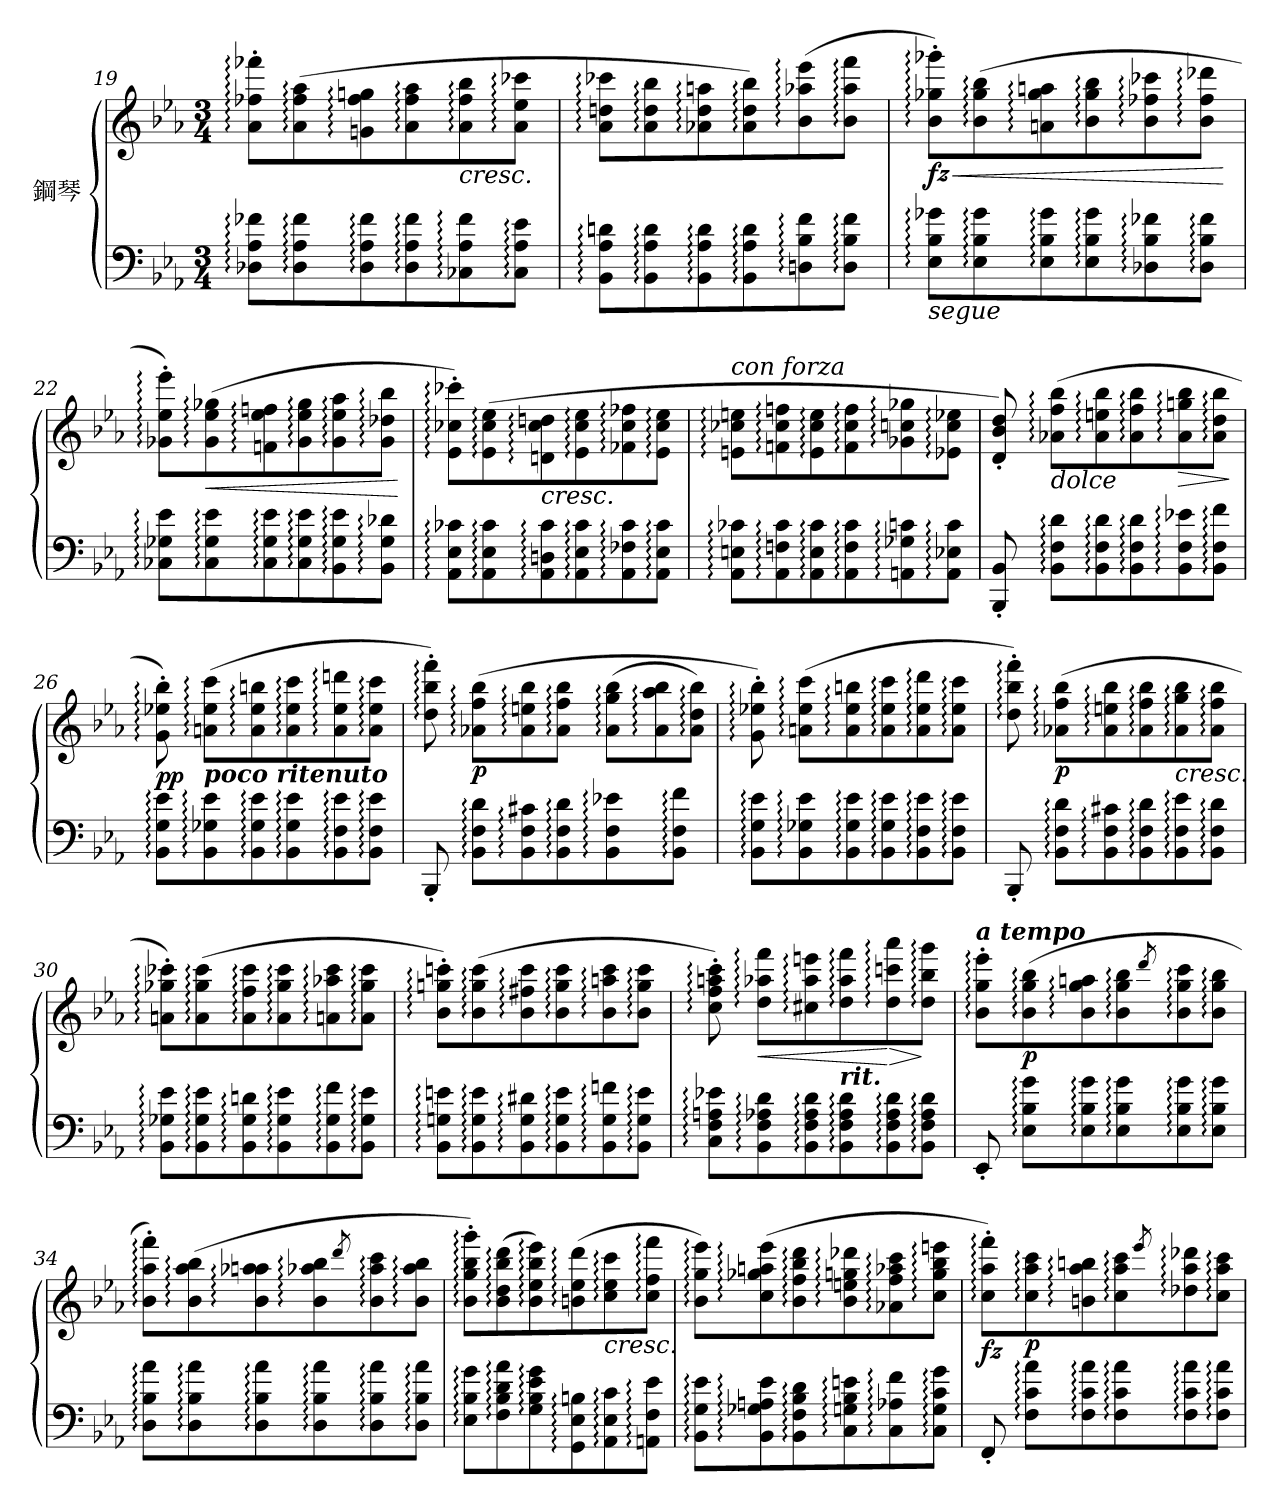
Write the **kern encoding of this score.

**kern	**kern	**dynam
*part1	*part1	*part1
*staff2	*staff1	*staff1/2
*I"鋼琴	*	*
*clefF4	*clefG2	*
*k[b-e-a-]	*k[b-e-a-]	*
*M3/4	*M3/4	*
*MM68	*MM68	*
=19	=19	=19
8D-X\: 8A-\: 8f-X\:L	8a-\:' 8ff-X\:' 8fff-X\:'L	.
*	*MM72	*
8D-\: 8A-\: 8f-\:	(>8a-\: 8ff-\: 8aa-\:	.
*	*MM76	*
8D-\: 8A-\: 8f-\:	8gn\: 8ff-\: 8ggn\:	.
8D-\: 8A-\: 8f-\:	8a-\: 8ff-\: 8aa-\:	.
!	!LO:TX:b:i:t=cresc.	!
8C-X\: 8A-\: 8f-\:	8a-\: 8ff-\: 8bb-\:	.
8C-\: 8A-\: 8e-\:J	8a-\: 8ee-\: 8ccc-X\:J	.
=20	=20	=20
8BB-\: 8A-\: 8dn\:L	8a-\: 8ddn\: 8ccc-X\:L	.
8BB-\: 8A-\: 8d\:	8a-\: 8dd\: 8bb-\:	.
8BB-\: 8A-\: 8d\:	8a-X\: 8dd\: 8aan\:	.
8BB-\: 8A-\: 8d\:	8a-\: 8dd\: 8bb-\:)	.
8Dn\: 8B-\: 8f\:	(>8b-\: 8aa-X\: 8eee-\:	.
*	*MM72	*
8D\: 8B-\: 8f\:J	8b-\: 8aa-\: 8fff\:J	.
=21	=21	=21
*	*MM68	*
!LO:TX:b:i:t=segue	!	!
!	!	!LO:HP:b
!	!	!LO:DY:n=1:b
8E-\: 8B-\: 8g-X\:L	8b-\:' 8gg-X\:' 8ggg-X\:'L)	< fz
*	*MM72	*
8E-\: 8B-\: 8g-\:	(>8b-\: 8gg-\: 8bb-\:	.
*	*MM76	*
8E-\: 8B-\: 8g-\:	8an\: 8gg-\: 8aan\:	.
8E-\: 8B-\: 8g-\:	8b-\: 8gg-\: 8bb-\:	.
8D-X\: 8B-\: 8f-X\:	8b-\: 8ff-X\: 8ccc-X\:	.
*	*MM72	*
8D-\: 8B-\: 8f-\:J	8b-\: 8ff-\: 8ddd-X\:J	.
.	.	[
!!LO:LB:g=z
=22	=22	=22
*	*MM68	*
8C-X\: 8G-X\: 8e-\:L	8g-X\:' 8ee-\:' 8eee-\:'L)	.
*	*MM72	*
!	!	!LO:HP:b
8C-\: 8G-\: 8e-\:	(>8g-\: 8ee-\: 8gg-X\:	<
*	*MM76	*
8C-\: 8G-\: 8e-\:	8fn\: 8ee-\: 8ffn\:	.
8C-\: 8G-\: 8e-\:	8g-\: 8ee-\: 8gg-\:	.
8BB-\: 8G-\: 8e-\:	8g-\: 8ee-\: 8aa-\:	.
8BB-\: 8G-\: 8d-X\:J	8g-\: 8dd-X\: 8bb-\:J	.
.	.	[
=23	=23	=23
*	*MM68	*
8AA-\: 8E-\: 8c-X\:L	8e-\:' 8cc-X\:' 8ccc-X\:'L)	.
*	*MM72	*
8AA-\: 8E-\: 8c-\:	(>8e-\: 8cc-\: 8ee-\:	.
*	*MM76	*
!	!LO:TX:b:i:t=cresc.	!
8AA-\: 8Dn\: 8c-\:	8dn\: 8cc-\: 8ddn\:	.
8AA-\: 8E-\: 8c-\:	8e-\: 8cc-\: 8ee-\:	.
8AA-\: 8F-X\: 8c-\:	8f-X\: 8cc-\: 8ff-X\:	.
8AA-\: 8E-\: 8c-\:J	8e-\: 8cc-\: 8ee-\:J	.
=24	=24	=24
!	!LO:TX:a:i:t=con forza	!
8AA-\: 8En\: 8c-X\:L	8en\: 8cc-X\: 8een\:L	.
8AA-\: 8Fn\: 8c-\:	8fn\: 8cc-\: 8ffn\:	.
8AA-\: 8E\: 8c-\:	8e\: 8cc-\: 8ee\:	.
*	*MM72	*
8AA-\: 8F\: 8c-\:	8f\: 8cc-\: 8ff\:	.
*	*MM68	*
8AAn\: 8G-X\: 8cn\:	8g-X\: 8ccn\: 8gg-X\:	.
*	*MM64	*
8AA\: 8E-X\: 8c\:J	8e-X\: 8cc\: 8ee-X\:J	.
=25	=25	=25
*	*MM42	*
8BBB-/' 8BB-/'	8d/' 8b-/' 8dd/')	.
*	*MM76	*
!	!LO:TX:b:i:t=dolce	!
8BB-\: 8F\: 8d\:L	(>8a-X\: 8ff\: 8bb-\:L	.
8BB-\: 8F\: 8d\:	8a-\: 8een\: 8bb-\:	.
8BB-\: 8F\: 8d\:	8a-\: 8ff\: 8bb-\:	.
!	!	!LO:HP:b
8BB-\: 8F\: 8e-X\:	8a-\: 8ggn\: 8bb-\:	>
*	*MM72	*
8BB-\: 8F\: 8f\:J	8a-\: 8dd\: 8bb-\:J	.
.	.	]
=26	=26	=26
*	*MM68	*
!	!	!LO:DY:b
8BB-\: 8G\: 8e-\:L	8g\:' 8ee-X\:' 8bb-\:')	pp
*	*MM69	*
!	!LO:TX:b:Bi:t=poco ritenuto	!
8BB-\: 8G-X\: 8e-\:	(>8an\: 8ee-\: 8ccc\:L	.
*	*MM66	*
8BB-\: 8G-\: 8e-\:	8a\: 8ee-\: 8bbn\:	.
*	*MM63	*
8BB-\: 8G-\: 8e-\:	8a\: 8ee-\: 8ccc\:	.
*	*MM60	*
8BB-\: 8F\: 8e-\:	8a\: 8ee-\: 8dddn\:	.
8BB-\: 8F\: 8e-\:J	8a\: 8ee-\: 8ccc\:J	.
!!LO:PB:g=z
=27	=27	=27
8BBB-'/	8dd\:' 8bb-\:' 8fff\:')	.
*	*MM76	*
!	!	!LO:DY:b
8BB-\: 8F\: 8d\:L	(>8a-X\: 8ff\: 8bb-\:L	p
8BB-\: 8F\: 8c#X\:	8a-\: 8een\: 8bb-\:	.
8BB-\: 8F\: 8d\:	8a-\: 8ff\: 8bb-\:J	.
*	*Xtuplet	*
8BB-\: 8F\: 8e-X\:	(>12a-\: 12gg\: 12bb-\:L	.
.	12a-\: 12aa-\: 12bb-\:	.
8BB-\: 8F\: 8f\:J	.	.
*	*MM72	*
.	12a-\: 12dd\: 12bb-\:J)	.
=28	=28	=28
*	*MM68	*
8BB-\: 8G\: 8e-\:L	8g\:' 8ee-X\:' 8bb-\:')	.
*	*MM72	*
!	!	!LO:DY:b
!	!	!LO:DY:n=1:b
8BB-\: 8G-X\: 8e-\:	(>8an\: 8ee-\: 8ccc\:L	pp other-dynamics
*	*MM76	*
8BB-\: 8G-\: 8e-\:	8a\: 8ee-\: 8bbn\:	.
8BB-\: 8G-\: 8e-\:	8a\: 8ee-\: 8ccc\:	.
8BB-\: 8F\: 8e-\:	8a\: 8ee-\: 8ddd\:	.
*	*MM72	*
8BB-\: 8F\: 8e-\:J	8a\: 8ee-\: 8ccc\:J	.
=29	=29	=29
*	*MM76	*
8BBB-'/	8dd\:' 8bb-\:' 8fff\:')	.
!	!	!LO:DY:b
8BB-\: 8F\: 8d\:L	(>8a-X\: 8ff\: 8bb-\:L	p
8BB-\: 8F\: 8c#X\:	8a-\: 8een\: 8bb-\:	.
8BB-\: 8F\: 8d\:	8a-\: 8ff\: 8bb-\:	.
!	!LO:TX:b:i:t=cresc.	!
8BB-\: 8F\: 8e-\:	8a-\: 8gg\: 8bb-\:	.
*	*MM72	*
8BB-\: 8F\: 8d\:J	8a-\: 8ff\: 8bb-\:J	.
=30	=30	=30
*	*MM76	*
8BB-\: 8G-X\: 8e-\:L	8an\:' 8gg-X\:' 8ccc-X\:'L)	.
8BB-\: 8G-\: 8e-\:	(>8a\: 8gg-\: 8ccc-\:	.
8BB-\: 8G-\: 8dn\:	8a\: 8ff\: 8ccc-\:	.
8BB-\: 8G-\: 8e-\:	8a\: 8gg-\: 8ccc-\:	.
8BB-\: 8G-\: 8f\:	8an\: 8aa-X\: 8ccc-\:	.
*	*MM72	*
8BB-\: 8G-\: 8e-\:J	8a\: 8gg-\: 8ccc-\:J	.
=31	=31	=31
*	*MM76	*
8BB-\: 8Gn\: 8en\:L	8b-\:' 8ggn\:' 8cccn\:'L)	.
8BB-\: 8G\: 8e\:	(>8b-\: 8gg\: 8ccc\:	.
8BB-\: 8G\: 8d#X\:	8b-\: 8ff#X\: 8ccc\:	.
8BB-\: 8G\: 8e\:	8b-\: 8gg\: 8ccc\:	.
8BB-\: 8G\: 8fn\:	8b-\: 8aan\: 8ccc\:	.
*	*MM72	*
8BB-\: 8G\: 8e\:J	8b-\: 8gg\: 8ccc\:J	.
!!LO:LB:g=z
=32	=32	=32
*	*MM76	*
8C\: 8F\: 8An\: 8e-X\:L	8cc\:' 8ff\:' 8aan\:' 8ccc\:')	.
*	*MM72	*
!	!	!LO:HP:b
8BB-\: 8F\: 8A-X\: 8d\:	8dd\: 8aa-X\: 8fff\:L	<
*	*MM68	*
8BB-\: 8F\: 8A-\: 8d\:	8cc#X\: 8aa-\: 8eeen\:	.
*	*MM64	*
!	!LO:TX:b:Bi:t=rit.	!
8BB-\: 8F\: 8A-\: 8d\:	8dd\: 8aa-\: 8fff\:	.
*	*MM60	*
!	!	!LO:HP:n=1:b
8BB-\: 8F\: 8A-\: 8d\:	8dd\: 8cccn\: 8aaa-\:	[ >
*	*MM56	*
8BB-\: 8F\: 8A-\: 8d\:J	8dd\: 8bb-\: 8ggg\:J	]
=33	=33	=33
*	*MM60	*
!	!LO:TX:a:Bi:t=a tempo	!
8EE-'/	8b-\:' 8gg\:' 8eee-\:'L	.
*	*MM64	*
!	!	!LO:DY:b
8E-\: 8B-\: 8g\:L	(>8b-\: 8gg\: 8bb-\:	p
*	*MM68	*
8E-\: 8B-\: 8g\:	8b-\: 8gg\: 8aan\:	.
*	*MM72	*
8E-\: 8B-\: 8g\:	8b-\: 8gg\: 8bb-\:	.
*	*MM76	*
.	8qddd/	.
8E-\: 8B-\: 8g\:	8b-\: 8gg\: 8ccc\:	.
*	*MM72	*
8E-\: 8B-\: 8g\:J	8b-\: 8gg\: 8bb-\:J	.
=34	=34	=34
*	*MM68	*
8D\: 8B-\: 8a-\:L	8b-\:' 8aa-\:' 8fff\:'L)	.
*	*MM72	*
8D\: 8B-\: 8a-\:	(>8b-\: 8aa-\: 8bb-\:	.
*	*MM76	*
8D\: 8B-\: 8a-\:	8b-\: 8aa-X\: 8aan\:	.
8D\: 8B-\: 8a-\:	8b-\: 8aa-X\: 8bb-\:	.
.	8qddd/	.
8D\: 8B-\: 8a-\:	8b-\: 8aa-\: 8ccc\:	.
*	*MM72	*
8D\: 8B-\: 8a-\:J	8b-\: 8aa-\: 8bb-\:J	.
=35	=35	=35
*	*MM68	*
8E-\: 8B-\: 8g\:L	8b-\:' 8gg\:' 8bb-\:' 8ggg\:'L)	.
*	*MM72	*
8F\: 8B-\: 8d\: 8a-\:	(>8b-\: 8dd\: 8bb-\: 8ddd\:	.
*	*MM76	*
8G\: 8B-\: 8e-\: 8g\:	8b-\: 8ee-\: 8bb-\: 8eee-\:)	.
8GG\: 8E-\: 8Bn\:	(>8bn\: 8ee-\: 8ddd\:	.
!	!LO:TX:b:i:t=cresc.	!
8AA-\: 8E-\: 8c\:	8cc\: 8ee-\: 8ccc\:	.
*	*MM72	*
8AAn\: 8F\: 8e-\:J	8cc\: 8ff\: 8fff\:J	.
!!LO:LB:g=z
=36	=36	=36
*	*MM68	*
8BB-\: 8G\: 8e-\:L	8b-\: 8gg\: 8eee-\:L)	.
*	*MM72	*
8BB-\: 8G-X\: 8An\: 8e-\:	(>8cc\: 8gg-X\: 8aan\: 8eee-\:	.
*	*MM76	*
8BB-\: 8F\: 8B-\: 8d\:	8b-\: 8ff\: 8bb-\: 8ddd\:	.
8C\: 8Gn\: 8B-\: 8en\:	8b-\: 8een\: 8ggn\: 8ddd-X\:	.
8C\: 8A-X\: 8f\:	8a-X\: 8ff\: 8aa-X\: 8ccc\:	.
*	*MM72	*
8C\: 8G\: 8c\: 8g\:J	8cc\: 8gg\: 8bb-\: 8eeen\:J	.
=37	=37	=37
*	*MM68	*
!	!	!LO:DY:b
8FF'/	8cc\:' 8aa-\:' 8fff\:'L)	fz
*	*MM72	*
!	!	!LO:DY:b
8F\: 8c\: 8a-\:L	8cc\: 8aa-\: 8ccc\:	p
*	*MM76	*
8F\: 8c\: 8a-\:	8bn\: 8aa-\: 8bbn\:	.
8F\: 8c\: 8a-\:	8cc\: 8aa-\: 8ccc\:	.
.	8qeee-/	.
8F\: 8c\: 8a-\:	8dd-X\: 8aa-\: 8ddd-X\:	.
*	*MM72	*
8F\: 8c\: 8a-\:J	8cc\: 8aa-\: 8ccc\:J	.
=	=	=
*-	*-	*-
